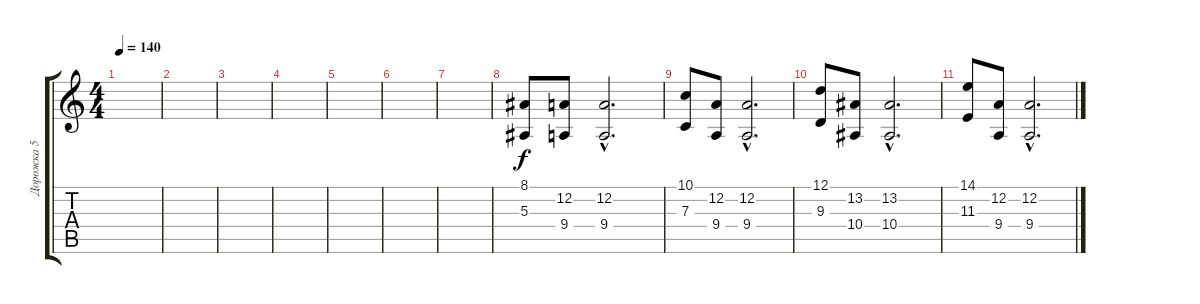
\track ("Дорожка 5" "Дорожка 5") {instrument orchestralharp}
\staff {score tabs}
\tuning (D4 A3 F3 C3 G2 D2) {hide}
\ts (4 4)
\tempo 140
\clef g2
\ks c
|
|
|
|
|
|
|
(8.1 5.3).8 (12.2 9.4).8 (12.2{hac} 9.4{hac}).2{d} |
(10.1 7.3).8 (12.2 9.4).8 (12.2{hac} 9.4{hac}).2{d} |
(12.1 9.3).8 (13.2 10.4).8 (13.2{hac} 10.4{hac}).2{d} |
(14.1 11.3).8 (12.2 9.4).8 (12.2{hac} 9.4{hac}).2{d}
